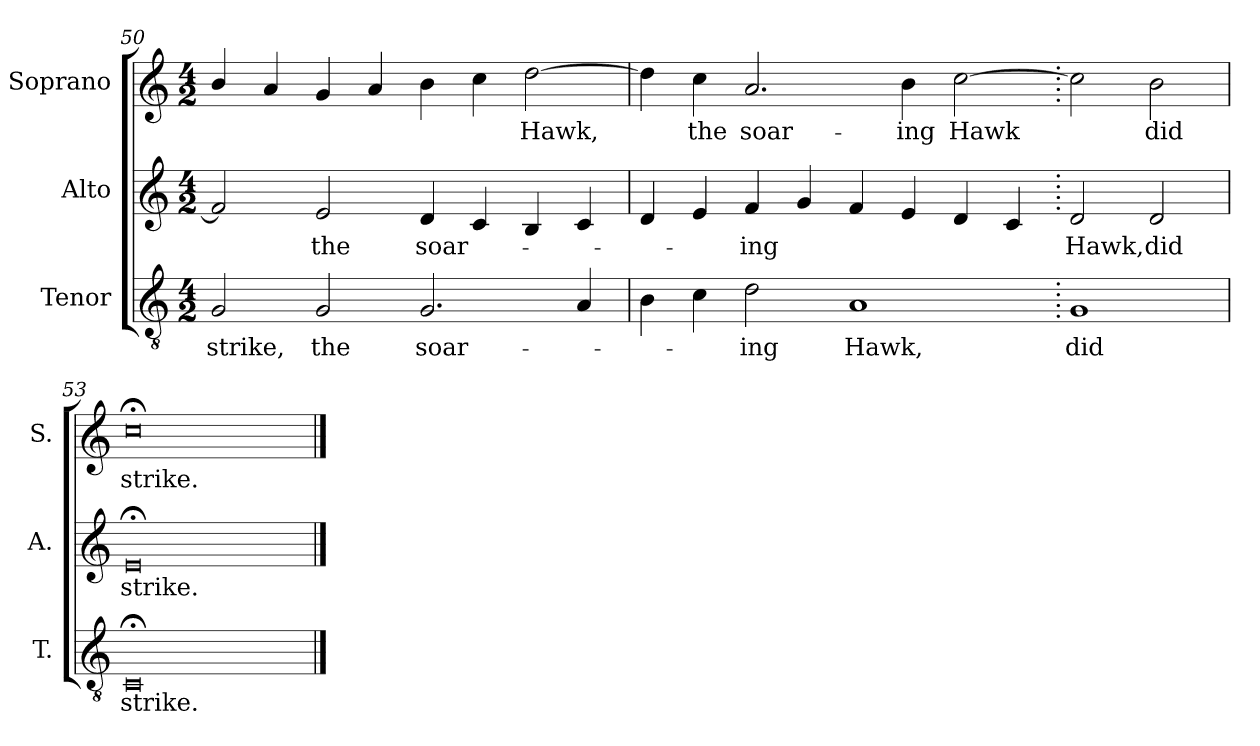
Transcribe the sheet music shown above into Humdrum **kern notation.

**kern	**text	**kern	**text	**kern	**text
*part3	*part3	*part2	*part2	*part1	*part1
*staff3	*staff3	*staff2	*staff2	*staff1	*staff1
*I"Tenor	*	*I"Alto	*	*I"Soprano	*
*I'T.	*	*I'A.	*	*I'S.	*
*clefGv2	*	*clefG2	*	*clefG2	*
*ITrd7c12	*	*	*	*	*
*k[]	*	*k[]	*	*k[]	*
*C:	*	*C:	*	*C:	*
*M4/2	*	*M4/2	*	*M4/2	*
=50	=50	=50	=50	=50	=50
!	!LO:LY:b:color=#000000	!	!	!	!
2GGi/	strike,	2fi/]	.	4bi/	.
.	.	.	.	4ai/	.
!	!LO:LY:b:color=#000000	!	!	!	!
!	!	!	!LO:LY:b:color=#000000	!	!
2GGi/	the	2ei/	the	4gi/	.
.	.	.	.	4ai/	.
!	!LO:LY:b:color=#000000	!	!	!	!
!	!	!	!LO:LY:b:color=#000000	!	!
2.GGi/	soar-	4di/	soar-	4bi\	.
.	.	4ci/	.	4cci\	.
!	!	!	!	!	!LO:LY:b:color=#000000
.	.	4Bi/	.	[2ddi\	Hawk,
4AAi/	.	4ci/	.	.	.
=51	=51	=51	=51	=51	=51
4BBi\	.	4di/	.	4ddi\]	.
!	!	!	!	!	!LO:LY:b:color=#000000
4Ci\	.	4ei/	.	4cci\	the
!	!LO:LY:b:color=#000000	!	!	!	!
!	!	!	!LO:LY:b:color=#000000	!	!
!	!	!	!	!	!LO:LY:b:color=#000000
2Di\	-ing	4fi/	-ing	2.ai/	soar-
.	.	4gi/	.	.	.
!	!LO:LY:b:color=#000000	!	!	!	!
1AAi	Hawk,	4fi/	.	.	.
!	!	!	!	!	!LO:LY:b:color=#000000
.	.	4ei/	.	4bi\	-ing
!	!	!	!	!	!LO:LY:b:color=#000000
.	.	4di/	.	[2cci\	Hawk
.	.	4ci/	.	.	.
=52.	=52.	=52.	=52.	=52.	=52.
!	!LO:LY:b:color=#000000	!	!	!	!
!	!	!	!LO:LY:b:color=#000000	!	!
1GGi	did	2di/	Hawk,	2cci\]	.
!	!	!	!LO:LY:b:color=#000000	!	!
!	!	!	!	!	!LO:LY:b:color=#000000
.	.	2di/	did	2bi\	did
=53	=53	=53	=53	=53	=53
!	!LO:LY:b:color=#000000	!	!	!	!
!	!	!	!LO:LY:b:color=#000000	!	!
!	!	!	!	!	!LO:LY:b:color=#000000
0CC;i	strike.	0e;i	strike.	0cc;i	strike.
==	==	==	==	==	==
*-	*-	*-	*-	*-	*-
